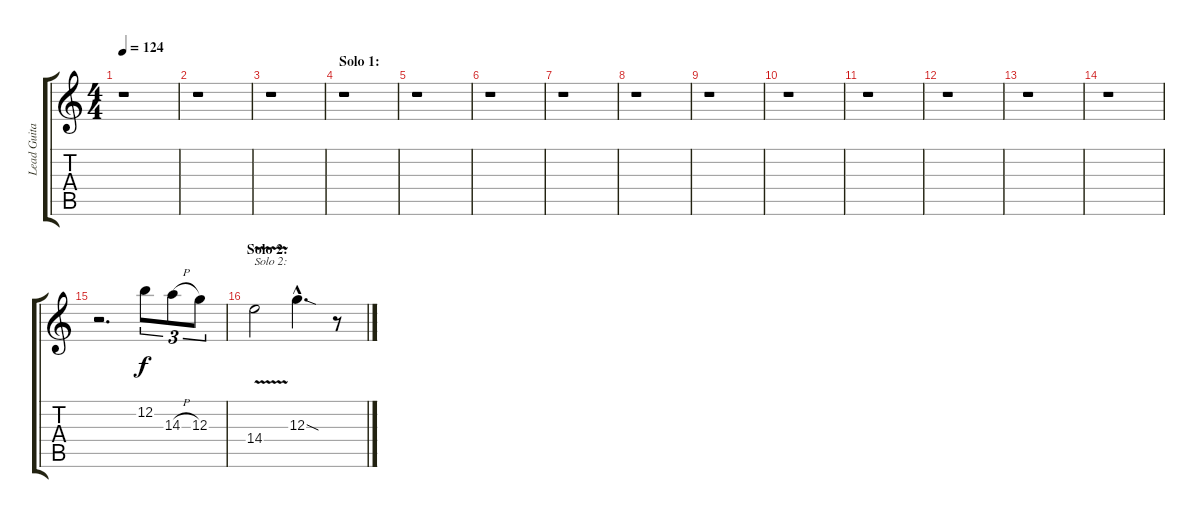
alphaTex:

\track ("Lead Guitar II" "Lead Guita") {instrument distortionguitar}
\staff {score tabs}
\tuning (E4 B3 G3 D3 A2 E2) {hide}
\ts (4 4)
\tempo 124
\clef g2
\ks c
r.1{dy f} |
r.1 |
r.1 |
\section ("" "Solo 1:")
r.1 |
r.1 |
r.1 |
r.1 |
r.1 |
r.1 |
r.1 |
r.1 |
r.1 |
r.1 |
r.1 |
r.2{d} 12.2.8{tu (3 2)} 14.3{h}.8{tu (3 2)} 12.3.8{tu (3 2)} |
\section ("" "Solo 2:")
14.4{v}.2{txt "Solo 2:"} 12.3{sod hac}.4{d} r.8
